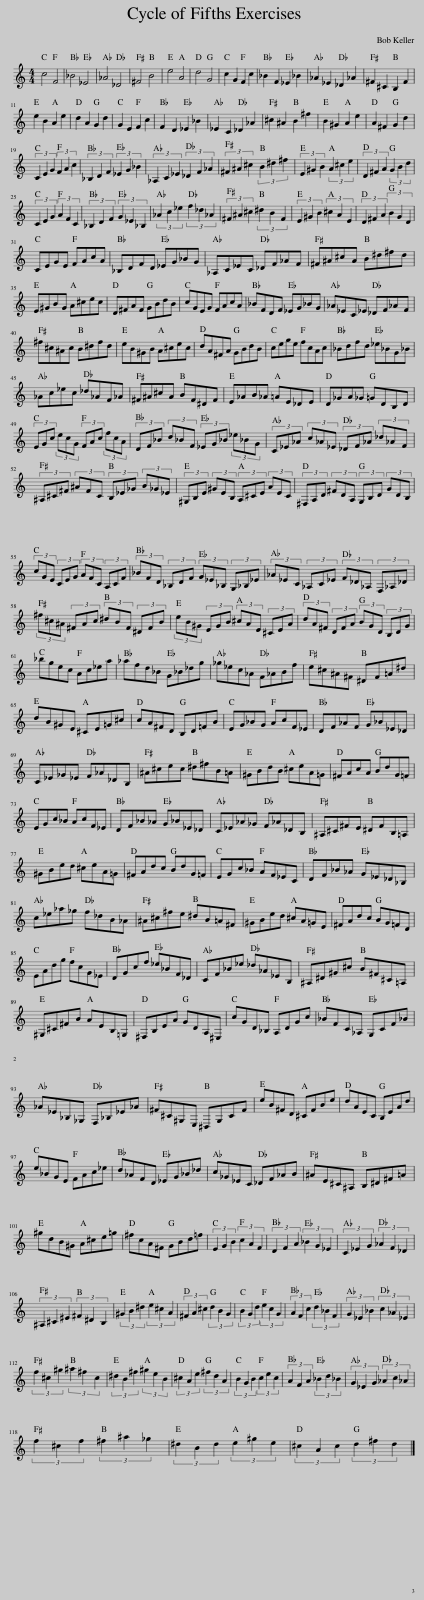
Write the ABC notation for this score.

X:1
L:1/8
M:4/4
I:linebreak $
K:C
V:1 treble
V:1
 c4 F4 | _B4 _E4 | _A4 _D4 | ^F4 B4 | e4 A4 | %5
 d4 G4 | c2 G2 F2 c2 | _B2 F2 _E2 _B2 | _A2 _E2 _D2 _A2 | ^F2 ^C2 B,2 F2 |$ %10
 e2 B2 A2 e2 | d2 A2 G2 d2 | G2 E2 F2 c2 | F2 D2 _E2 _B2 | _E2 C2 _D2 _A2 | %15
 ^c2 ^A2 B2 ^f2 | B2 ^G2 A2 e2 | A2 ^F2 G2 d2 |$ (3C2 E2 G2 (3F2 A2 c2 | (3_B,2 D2 F2 (3_E2 G2 _B2 | %20
 (3_A,2 C2 _E2 (3_D2 F2 _A2 | (3^F2 ^A2 ^c2 (3B2 ^d2 ^f2 | (3E2 ^G2 B2 (3A2 ^c2 e2 | (3D2 ^F2 A2 (3G2 B2 d2 |$ (3C2 E2 G2 (3A2 F2 C2 | %25
 (3_B,2 D2 F2 (3G2 _E2 _B,2 | (3_A2 c2 _e2 (3f2 _d2 _A2 | (3^F2 ^A2 ^c2 (3^d2 B2 F2 | (3E2 ^G2 B2 (3^c2 A2 E2 | (3D2 ^F2 A2 (3B2 G2 D2 |$ %30
 CEGE FAcA | _B,DFD _EG_BG | _A,C_EC _DF_AF | ^F^A^cA B^d^fd |$ E^GBG A^cec | %35
 D^FAF GBdB | cGEG FAcA | _BFDF _EG_BG | _A_EC_E _DF_AF |$ ^f^c^Ac B^dfd | %40
 eB^GB A^cec | dA^FA GBdB | cege fcAc | _Bdfd _e_BG_B |$ _Ac_ec _d_AF_A | %45
 ^F^A^cA BF^DF | E_AB_A =AE_DE | D_GA_G =GDB,D |$ (3EGc (3ecG (3FAc (3fcA | (3DF_B (3d_BF (3_EG_B (3_e_BG | %50
 (3C_E_A (3c_A_E (3_DF_A (3_d_AF |$ (3^A,^C^F (3^AFC (3B,_E_G (3B_G_E | (3^G,B,E (3^GEB, (3A,^CE (3AEC | (3^F,A,D (3^FDA, (3G,B,D (3GDB, |$ (3cGE (3CEG (3AFC (3A,CF | %55
 (3_BFD (3_B,DF (3G_E_B, (3G,_B,_E | (3_A_EC (3_A,C_E (3F_D_A, (3F,_A,_D |$ (3^f^c^A (3^FAc (3^dBF (3^DFB | (3eB^G (3EGB (3^cAE (3^CEA | (3dA^F (3DFA (3BGD (3B,DG |$ %60
 _bgec Ac_ea | _afd_B G_B_dg | _g_ec_A F_ABf | e^c^A^F ^DF=A^d |$ dB^GE ^CE=G^c | %65
 cA^FD B,D=FB | EG_BG AcF_E | DF_AF G_B_E_D |$ C_E_G_E F_A_DB, | ^A^cec ^d^fB=A | %70
 ^GBdB ^ceA=G | ^FAcA BdG=F |$ EGc_B AcF_E | DF_B_A G_B_E_D | C_E_A_G F_A_DB, | %75
 ^A,^C^FE ^DFB,=A, |$ ^GBed ^ceA=G | ^FAdc BdG=F | EGc_B AF_EC | DF_B_A G_E_D_B, |$ %80
 c_e_a_g f_dB_A | ^A^c^fe ^dB=A^F | ^GBed ^cA=GE | ^FAdc BG=FD |$ EAdg fcG_E | %85
 DGcf _e_BF_D | CF_B_e _d_A_EB, | ^A,^D^G^c B^F^C=A, |$ ^G,^C^FB AEB,=G, | ^F,B,EA GDA,^E, | %90
 cGD_B, A,DGc | _BFC_A, G,CF_B |$ _A_E_B,_G, F,_B,_E_A | ^F^C^G,E, ^D,G,CF | eB^FD ^CFBe | %95
 dAEC B,EAd |$ e_BGE FAc_e | d_AFD _EG_B_d | c_G_EC _DF_AB | ^AE^C^A, B,^D^F=A |$ %100
 ^gdB^G A^ce=g | ^fcA^F GBd=f | (3E2 G2 B2 (3c2 A2 F2 | (3D2 F2 A2 (3_B2 G2 _E2 | (3C2 _E2 G2 (3_A2 F2 _D2 |$ %105
 (3^A,2 ^C2 ^E2 (3^F2 ^D2 B,2 | (3^G2 B2 ^d2 (3e2 ^c2 A2 | (3^F2 A2 ^c2 (3d2 B2 G2 | (3B2 G2 d2 (3e2 c2 G2 | (3A2 F2 c2 (3d2 _B2 F2 | %110
 (3G2 _E2 _B2 (3c2 _A2 _E2 |$ (3f2 ^c2 ^g2 (3^a2 ^f2 c2 | (3^d2 B2 ^f2 (3^g2 e2 B2 | (3^c2 A2 e2 (3^f2 d2 A2 | (3B2 G2 B2 (3c2 e2 c2 | %115
 (3A2 F2 A2 (3_B2 d2 _B2 | (3G2 _E2 G2 (3_A2 c2 _A2 |$ (3f2 ^c2 f2 (3^f2 ^a2 _g2 | (3^d2 B2 d2 (3e2 ^g2 e2 | (3^c2 A2 c2 (3d2 ^f2 d2 |] %120
